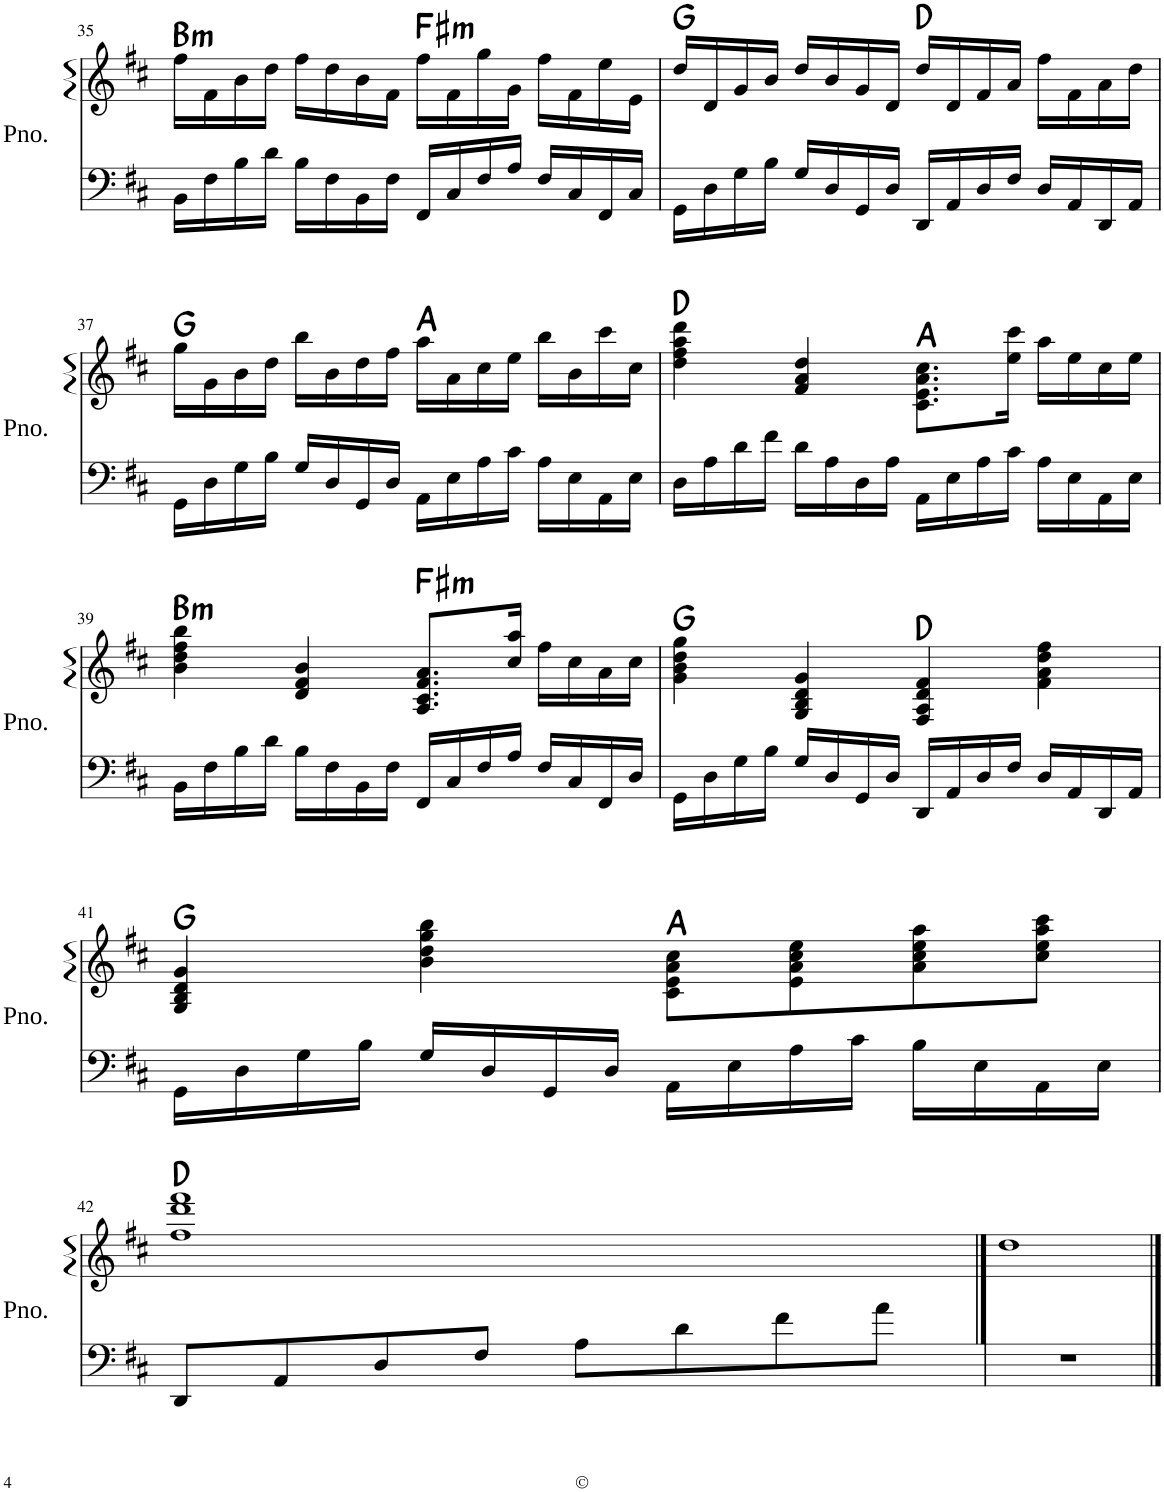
**kern	**kern	**harte
*part1	*part1	*part1
*staff2	*staff1	*
*I"Piano	*	*
*I'Pno.	*	*
!!LO:PB:g=z
*clefF4	*clefG2	*
*k[f#c#]	*k[f#c#]	*
*M4/4	*M4/4	*
=35	=35	=35
!	!	!LO:H:kt=m
16BB\LL	16ff#\LL	B:min
16F#\	16f#\	.
16B\	16b\	.
16d\JJ	16dd\JJ	.
16B\LL	16ff#\LL	.
16F#\	16dd\	.
16BB\	16b\	.
16F#\JJ	16f#\JJ	.
!	!	!LO:H:kt=m
16FF#/LL	16ff#\LL	F#:min
16C#/	16f#\	.
16F#/	16gg\	.
16A/JJ	16g\JJ	.
16F#/LL	16ff#\LL	.
16C#/	16f#\	.
16FF#/	16ee\	.
16C#/JJ	16e\JJ	.
=36	=36	=36
16GG\LL	16dd/LL	G:maj
16D\	16d/	.
16G\	16g/	.
16B\JJ	16b/JJ	.
16G/LL	16dd/LL	.
16D/	16b/	.
16GG/	16g/	.
16D/JJ	16d/JJ	.
16DD/LL	16dd/LL	D:maj
16AA/	16d/	.
16D/	16f#/	.
16F#/JJ	16a/JJ	.
16D/LL	16ff#\LL	.
16AA/	16f#\	.
16DD/	16a\	.
16AA/JJ	16dd\JJ	.
!!LO:LB:g=z
=37	=37	=37
16GG\LL	16gg\LL	G:maj
16D\	16g\	.
16G\	16b\	.
16B\JJ	16dd\JJ	.
16G/LL	16bb\LL	.
16D/	16b\	.
16GG/	16dd\	.
16D/JJ	16ff#\JJ	.
16AA\LL	16aa\LL	A:maj
16E\	16a\	.
16A\	16cc#\	.
16c#\JJ	16ee\JJ	.
16A\LL	16bb\LL	.
16E\	16b\	.
16AA\	16ccc#\	.
16E\JJ	16cc#\JJ	.
=38	=38	=38
16D\LL	4dd\ 4ff#\ 4aa\ 4ddd\	D:maj
16A\	.	.
16d\	.	.
16f#\JJ	.	.
16d\LL	4f#/ 4a/ 4dd/	.
16A\	.	.
16D\	.	.
16A\JJ	.	.
16AA\LL	8.c#\ 8.e\ 8.a\ 8.cc#\L	A:maj
16E\	.	.
16A\	.	.
16c#\JJ	16ee\ 16ccc#\Jk	.
16A\LL	16aa\LL	.
16E\	16ee\	.
16AA\	16cc#\	.
16E\JJ	16ee\JJ	.
!!LO:LB:g=z
=39	=39	=39
!	!	!LO:H:kt=m
16BB\LL	4b\ 4dd\ 4ff#\ 4bb\	B:min
16F#\	.	.
16B\	.	.
16d\JJ	.	.
16B\LL	4d/ 4f#/ 4b/	.
16F#\	.	.
16BB\	.	.
16F#\JJ	.	.
!	!	!LO:H:kt=m
16FF#/LL	8.A/ 8.c#/ 8.f#/ 8.a/L	F#:min
16C#/	.	.
16F#/	.	.
16A/JJ	16cc#/ 16aa/Jk	.
16F#/LL	16ff#\LL	.
16C#/	16cc#\	.
16FF#/	16a\	.
16D/JJ	16cc#\JJ	.
=40	=40	=40
16GG\LL	4g\ 4b\ 4dd\ 4gg\	G:maj
16D\	.	.
16G\	.	.
16B\JJ	.	.
16G/LL	4G/ 4B/ 4d/ 4g/	.
16D/	.	.
16GG/	.	.
16D/JJ	.	.
16DD/LL	4F#/ 4A/ 4d/ 4f#/	D:maj
16AA/	.	.
16D/	.	.
16F#/JJ	.	.
16D/LL	4f#\ 4a\ 4dd\ 4ff#\	.
16AA/	.	.
16DD/	.	.
16AA/JJ	.	.
!!LO:LB:g=z
=41	=41	=41
16GG\LL	4G/ 4B/ 4d/ 4g/	G:maj
16D\	.	.
16G\	.	.
16B\JJ	.	.
16G/LL	4b\ 4dd\ 4gg\ 4bb\	.
16D/	.	.
16GG/	.	.
16D/JJ	.	.
16AA\LL	8c#\ 8e\ 8a\ 8cc#\L	A:maj
16E\	.	.
16A\	8e\ 8a\ 8cc#\ 8ee\	.
16c#\JJ	.	.
16B\LL	8a\ 8cc#\ 8ee\ 8aa\	.
16E\	.	.
16AA\	8cc#\ 8ee\ 8aa\ 8ccc#\J	.
16E\JJ	.	.
!!LO:LB:g=z
=42	=42	=42
8DD/L	1ff# 1ddd 1fff#	D:maj
8AA/	.	.
8D/	.	.
8F#/J	.	.
8A\L	.	.
8d\	.	.
8f#\	.	.
8a\J	.	.
==43	==43	==43
1r	1dd	.
==	==	==
*-	*-	*-
